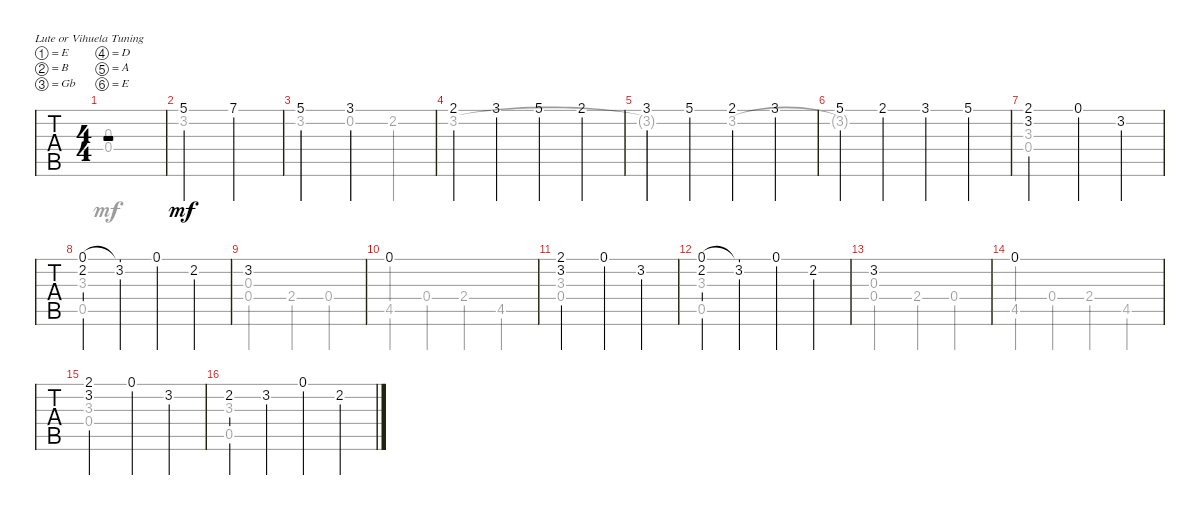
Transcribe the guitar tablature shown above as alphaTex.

\bracketExtendMode groupsimilarinstruments
\singleTrackTrackNamePolicy hidden
\multiTrackTrackNamePolicy hidden
\firstSystemTrackNameOrientation horizontal
\otherSystemsTrackNameOrientation horizontal
\track ("Untitled" "Untitled") {instrument acousticguitarnylon}
\staff {tabs}
\tuning (E4 B3 Gb3 D3 A2 E2)
\voice
\ts (4 4)
\tempo (196 hide)
\clef g2
\scale
1.22068
\ks d
r.1{dy mf} |
\scale
0.955864 5.1.2 7.1.2 |
\scale
0.955864 5.1.2 3.1.2 |
\scale
0.955864 2.1.4 3.1.4 5.1.4 2.1.4 |
\scale
0.955864 3.1.4 5.1.4 2.1.4 3.1.4 |
\scale
0.955864 5.1.4 2.1.4 3.1.4 5.1.4 |
\scale
1.22068 (2.1 3.2).2 0.1.4 3.2.4 |
\scale
0.955864 (0.1 2.2).4 (0.1{t} 3.2).4 0.1.4 2.2.4 |
\scale
0.955864 3.2.1 |
\scale
0.955864 0.1.1 |
\scale
0.955864 (2.1 3.2).2 0.1.4 3.2.4 |
\scale
0.955864 (0.1 2.2).4 (0.1{t} 3.2).4 0.1.4 2.2.4 |
\scale
1.22068 3.2.1 |
\scale
0.955864 0.1.1 |
\scale
0.955864 (2.1 3.2).2 0.1.4 3.2.4 |
\scale
0.955864 2.2.4 3.2.4 0.1.4 2.2.4
\voice
\clef g2
\ottava regular
\simile none
\scale
1.22068
\ks d
(0.4 0.3).1{dy mf} |
\scale
0.955864 3.2.1 |
\scale
0.955864 3.2.2 0.2.4 2.2.4 |
\scale
0.955864 3.2.1 |
\scale
0.955864 3.2{t}.2 3.2.2 |
\scale
0.955864 3.2{t}.1 |
\scale
1.22068 (3.3 0.4).1 |
\scale
0.955864 (3.3 0.5).1 |
\scale
0.955864 (0.4 0.3).2 2.4.4 0.4.4 |
\scale
0.955864 4.5.4 0.4.4 2.4.4 4.5.4 |
\scale
0.955864 (3.3 0.4).1 |
\scale
0.955864 (3.3 0.5).1 |
\scale
1.22068 (0.4 0.3).2 2.4.4 0.4.4 |
\scale
0.955864 4.5.4 0.4.4 2.4.4 4.5.4 |
\scale
0.955864 (3.3 0.4).1 |
\scale
0.955864 (3.3 0.5).1
